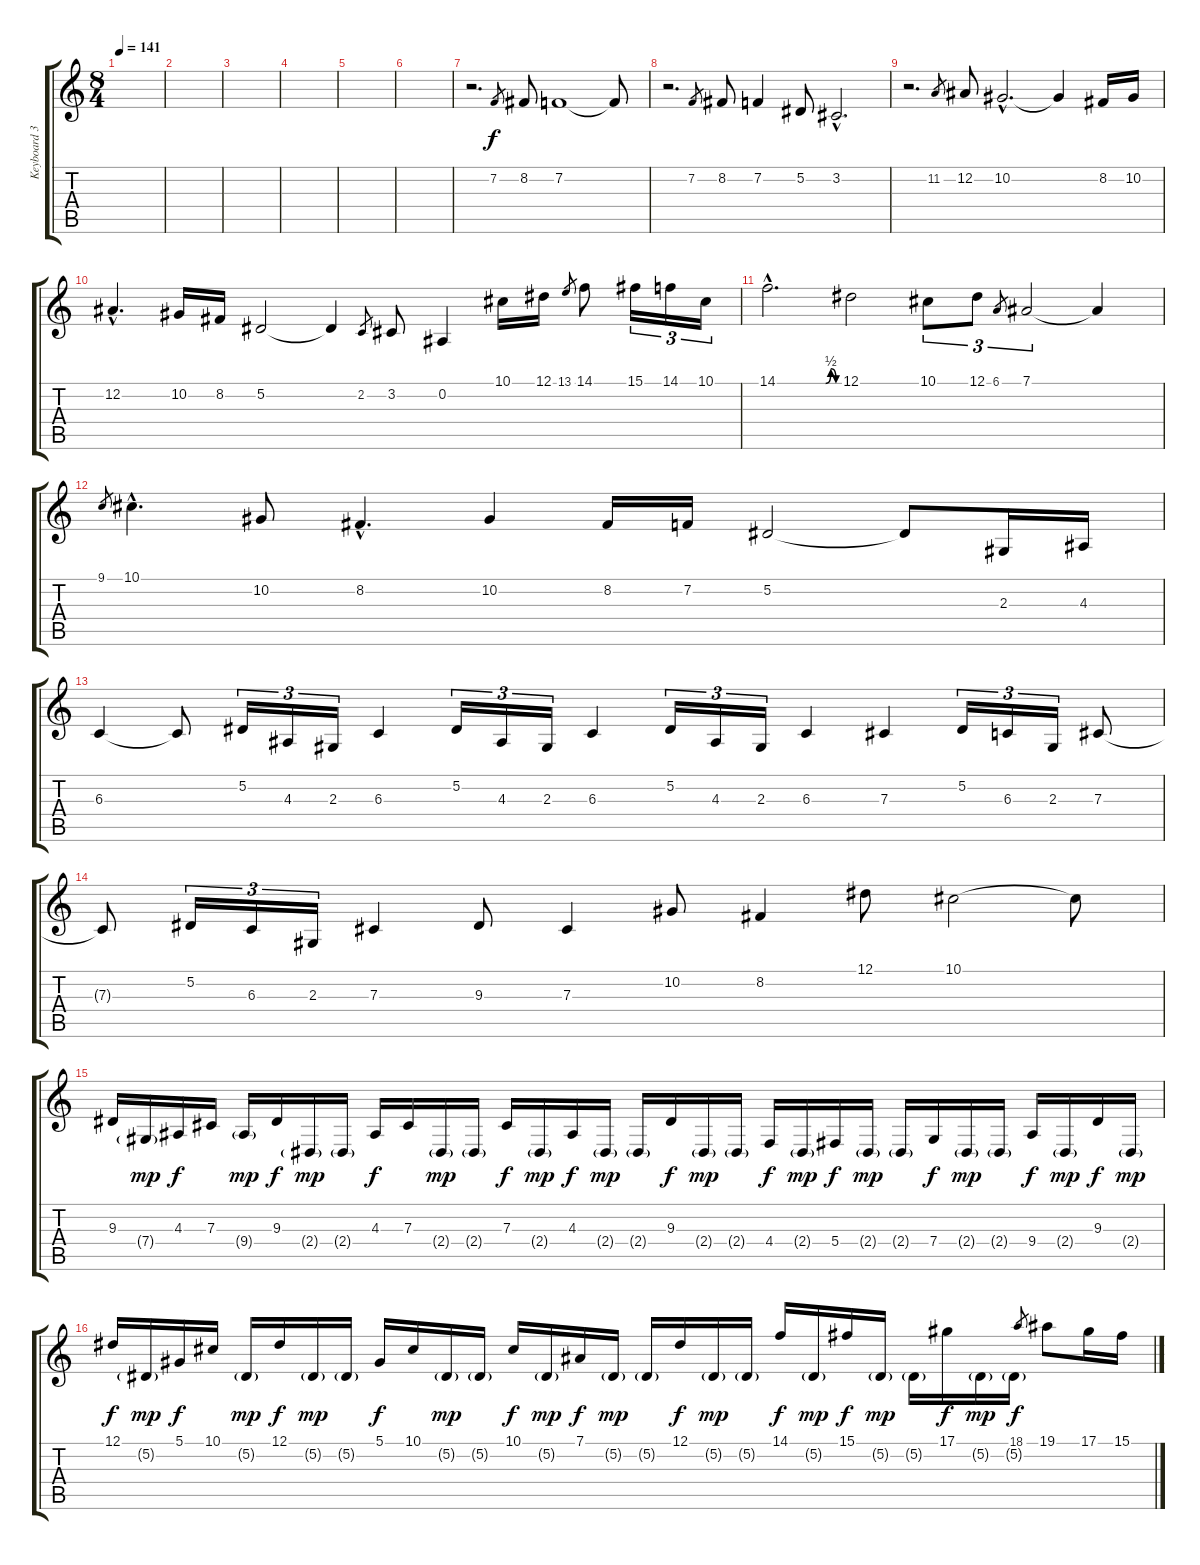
\track ("Keyboard 3" "Keyboard 3") {instrument lead2sawtooth}
\staff {score tabs}
\tuning (Eb4 Bb3 Gb3 Db3 Ab2 Eb2) {hide}
\ts (8 4)
\tempo 141
\clef g2
\ks c
|
|
|
|
|
|
r.2{d} 7.2.8{gr} 8.2.8 7.2.1 7.2{t}.8 |
r.2{d} 7.2.8{gr} 8.2.8 7.2.4 5.2.8 3.2{hac}.2{d} |
r.2{d} 11.2.8{gr} 12.2.8 10.2{hac}.2{d} 10.2{t}.4 8.2.16 10.2.16 |
12.2{hac}.4{d} 10.2.16 8.2.16 5.2.2 5.2{t}.4 2.2.8{gr} 3.2.8 0.2.4 10.1.16 12.1.16 13.1.8{gr} 14.1.8 15.1.16{tu (3 2)} 14.1.16{tu (3 2)} 10.1.16{tu (3 2)} |
14.1{be (custom 0 0 47 0 52 2 57 0 60 0) hac}.2{d} 12.1.2 10.1.8{tu (3 2)} 12.1.8{tu (3 2)} 6.1.8{gr} 7.1.2{tu (3 2)} 7.1{t}.4 |
9.1.8{gr} 10.1{hac}.4{d} 10.2.8 8.2{hac}.4{d} 10.2.4 8.2.16 7.2.16 5.2.2 5.2{t}.8 2.3.16 4.3.16 |
6.3.4 6.3{t}.8 5.2.16{tu (3 2)} 4.3.16{tu (3 2)} 2.3.16{tu (3 2)} 6.3.4 5.2.16{tu (3 2)} 4.3.16{tu (3 2)} 2.3.16{tu (3 2)} 6.3.4 5.2.16{tu (3 2)} 4.3.16{tu (3 2)} 2.3.16{tu (3 2)} 6.3.4 7.3.4 5.2.16{tu (3 2)} 6.3.16{tu (3 2)} 2.3.16{tu (3 2)} 7.3.8 |
7.3{t}.8 5.2.16{tu (3 2)} 6.3.16{tu (3 2)} 2.3.16{tu (3 2)} 7.3.4 9.3.8 7.3.4 10.2.8 8.2.4 12.1.8 10.1.2 10.1{t}.8 |
9.3.16 7.4{g}.16{dy mp} 4.3.16{dy f} 7.3.16 9.4{g}.16{dy mp} 9.3.16{dy f} 2.4{g}.16{dy mp} 2.4{g}.16 4.3.16{dy f} 7.3.16 2.4{g}.16{dy mp} 2.4{g}.16 7.3.16{dy f} 2.4{g}.16{dy mp} 4.3.16{dy f} 2.4{g}.16{dy mp} 2.4{g}.16 9.3.16{dy f} 2.4{g}.16{dy mp} 2.4{g}.16 4.4.16{dy f} 2.4{g}.16{dy mp} 5.4.16{dy f} 2.4{g}.16{dy mp} 2.4{g}.16 7.4.16{dy f} 2.4{g}.16{dy mp} 2.4{g}.16 9.4.16{dy f} 2.4{g}.16{dy mp} 9.3.16{dy f} 2.4{g}.16{dy mp} |
12.1.16{dy f} 5.2{g}.16{dy mp} 5.1.16{dy f} 10.1.16 5.2{g}.16{dy mp} 12.1.16{dy f} 5.2{g}.16{dy mp} 5.2{g}.16 5.1.16{dy f} 10.1.16 5.2{g}.16{dy mp} 5.2{g}.16 10.1.16{dy f} 5.2{g}.16{dy mp} 7.1.16{dy f} 5.2{g}.16{dy mp} 5.2{g}.16 12.1.16{dy f} 5.2{g}.16{dy mp} 5.2{g}.16 14.1.16{dy f} 5.2{g}.16{dy mp} 15.1.16{dy f} 5.2{g}.16{dy mp} 5.2{g}.16 17.1.16{dy f} 5.2{g}.16{dy mp} 5.2{g}.16 18.1.8{gr dy f} 19.1.8 17.1.16 15.1.16
